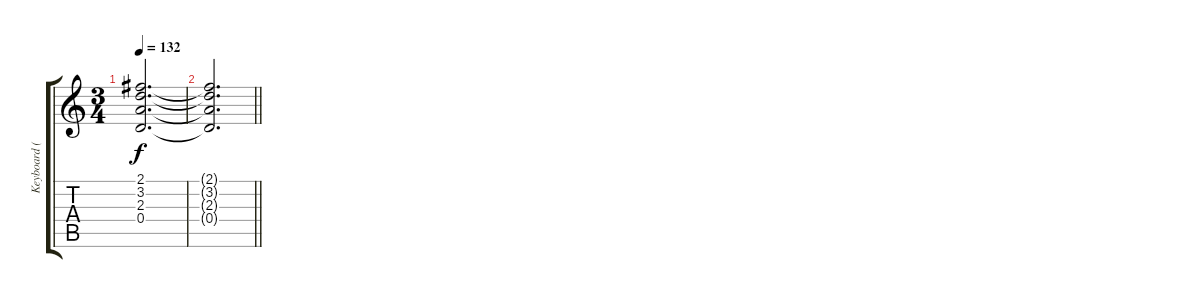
\track ("Keyboard (Wright)" "Keyboard (") {instrument drawbarorgan}
\staff {score tabs}
\tuning (E5 B4 G4 D4 A3 E3) {hide}
\ts (3 4)
\tempo 132
\clef g2
\ks c
(2.1 3.2 2.3 0.4).2{d dy f volume 0} |
\barLineRight lightlight
(2.1{t} 3.2{t} 2.3{t} 0.4{t}).2{d}
